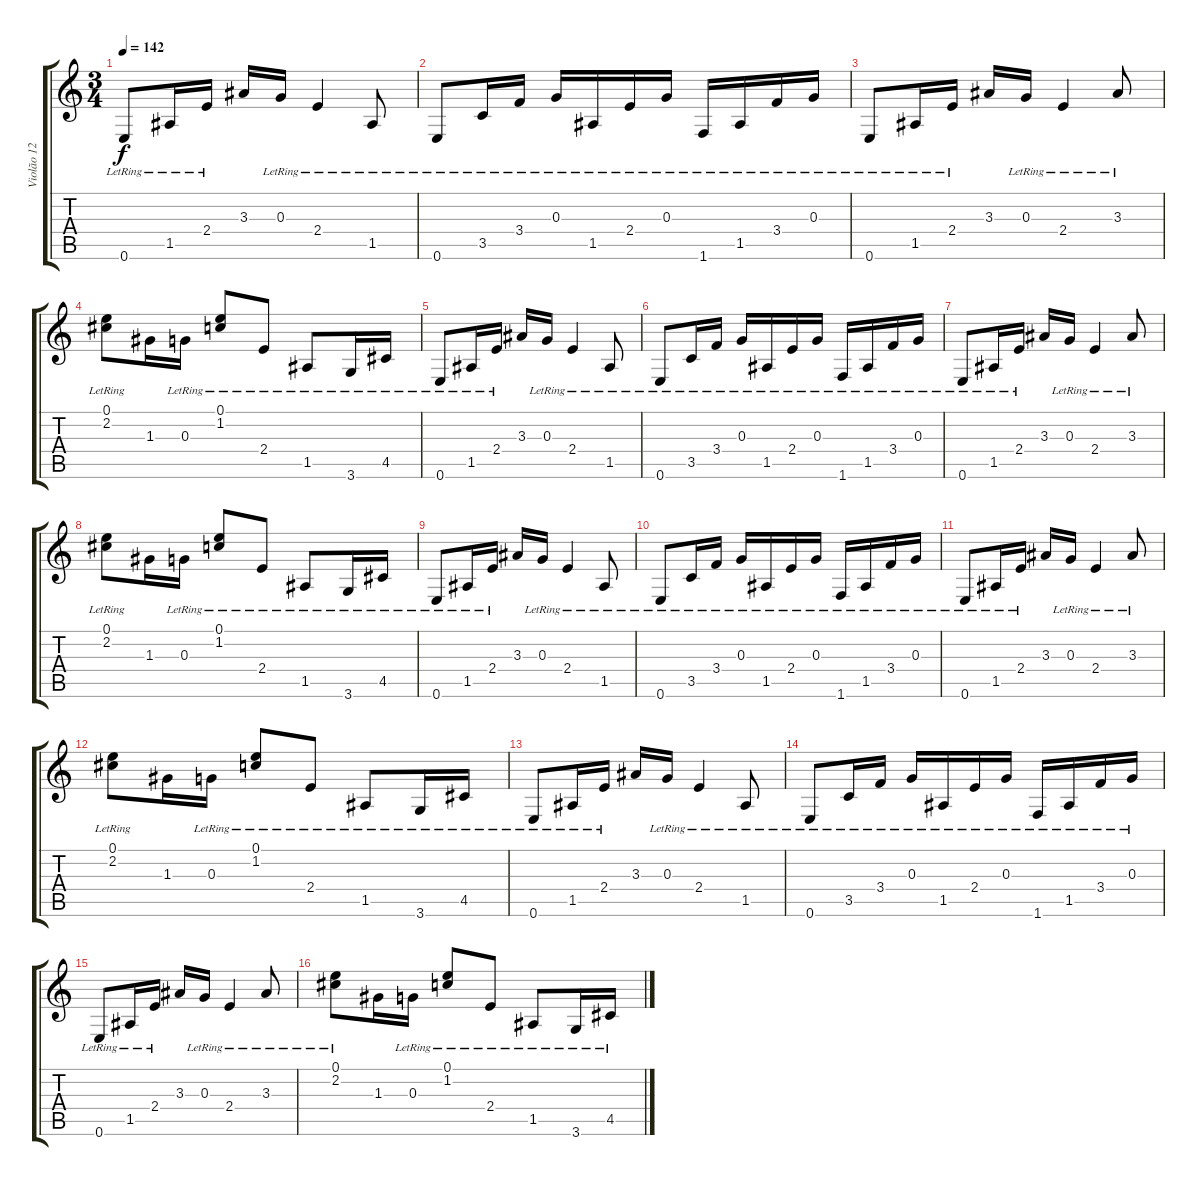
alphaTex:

\track ("Violão 12 Cordas" "Violão 12 ") {instrument acousticguitarsteel}
\staff {score tabs}
\tuning (E4 B3 G3 D3 A2 E2) {hide}
\ts (3 4)
\tempo 142
\clef g2
\ks c
0.6{lr}.8{dy f volume 10} 1.5{lr}.16 2.4{lr}.16 3.3.16 0.3{lr}.16 2.4{lr}.4 1.5{lr}.8 |
0.6{lr}.8 3.5{lr}.16 3.4{lr}.16 0.3{lr}.16 1.5{lr}.16 2.4{lr}.16 0.3{lr}.16 1.6{lr}.16 1.5{lr}.16 3.4{lr}.16 0.3{lr}.16 |
0.6{lr}.8 1.5{lr}.16 2.4{lr}.16 3.3.16 0.3{lr}.16 2.4{lr}.4 3.3{lr}.8 |
(0.1{lr} 2.2{lr}).8 1.3.16 0.3{lr}.16 (0.1{lr} 1.2{lr}).8 2.4{lr}.8 1.5{lr}.8 3.6{lr}.16 4.5{lr}.16 |
0.6{lr}.8 1.5{lr}.16 2.4{lr}.16 3.3.16 0.3{lr}.16 2.4{lr}.4 1.5{lr}.8 |
0.6{lr}.8 3.5{lr}.16 3.4{lr}.16 0.3{lr}.16 1.5{lr}.16 2.4{lr}.16 0.3{lr}.16 1.6{lr}.16 1.5{lr}.16 3.4{lr}.16 0.3{lr}.16 |
0.6{lr}.8 1.5{lr}.16 2.4{lr}.16 3.3.16 0.3{lr}.16 2.4{lr}.4 3.3{lr}.8 |
(0.1{lr} 2.2{lr}).8 1.3.16 0.3{lr}.16 (0.1{lr} 1.2{lr}).8 2.4{lr}.8 1.5{lr}.8 3.6{lr}.16 4.5{lr}.16 |
0.6{lr}.8 1.5{lr}.16 2.4{lr}.16 3.3.16 0.3{lr}.16 2.4{lr}.4 1.5{lr}.8 |
0.6{lr}.8 3.5{lr}.16 3.4{lr}.16 0.3{lr}.16 1.5{lr}.16 2.4{lr}.16 0.3{lr}.16 1.6{lr}.16 1.5{lr}.16 3.4{lr}.16 0.3{lr}.16 |
0.6{lr}.8 1.5{lr}.16 2.4{lr}.16 3.3.16 0.3{lr}.16 2.4{lr}.4 3.3{lr}.8 |
(0.1{lr} 2.2{lr}).8 1.3.16 0.3{lr}.16 (0.1{lr} 1.2{lr}).8 2.4{lr}.8 1.5{lr}.8 3.6{lr}.16 4.5{lr}.16 |
0.6{lr}.8 1.5{lr}.16 2.4{lr}.16 3.3.16 0.3{lr}.16 2.4{lr}.4 1.5{lr}.8 |
0.6{lr}.8 3.5{lr}.16 3.4{lr}.16 0.3{lr}.16 1.5{lr}.16 2.4{lr}.16 0.3{lr}.16 1.6{lr}.16 1.5{lr}.16 3.4{lr}.16 0.3{lr}.16 |
0.6{lr}.8 1.5{lr}.16 2.4{lr}.16 3.3.16 0.3{lr}.16 2.4{lr}.4 3.3{lr}.8 |
(0.1{lr} 2.2{lr}).8 1.3.16 0.3{lr}.16 (0.1{lr} 1.2{lr}).8 2.4{lr}.8 1.5{lr}.8 3.6{lr}.16 4.5{lr}.16
